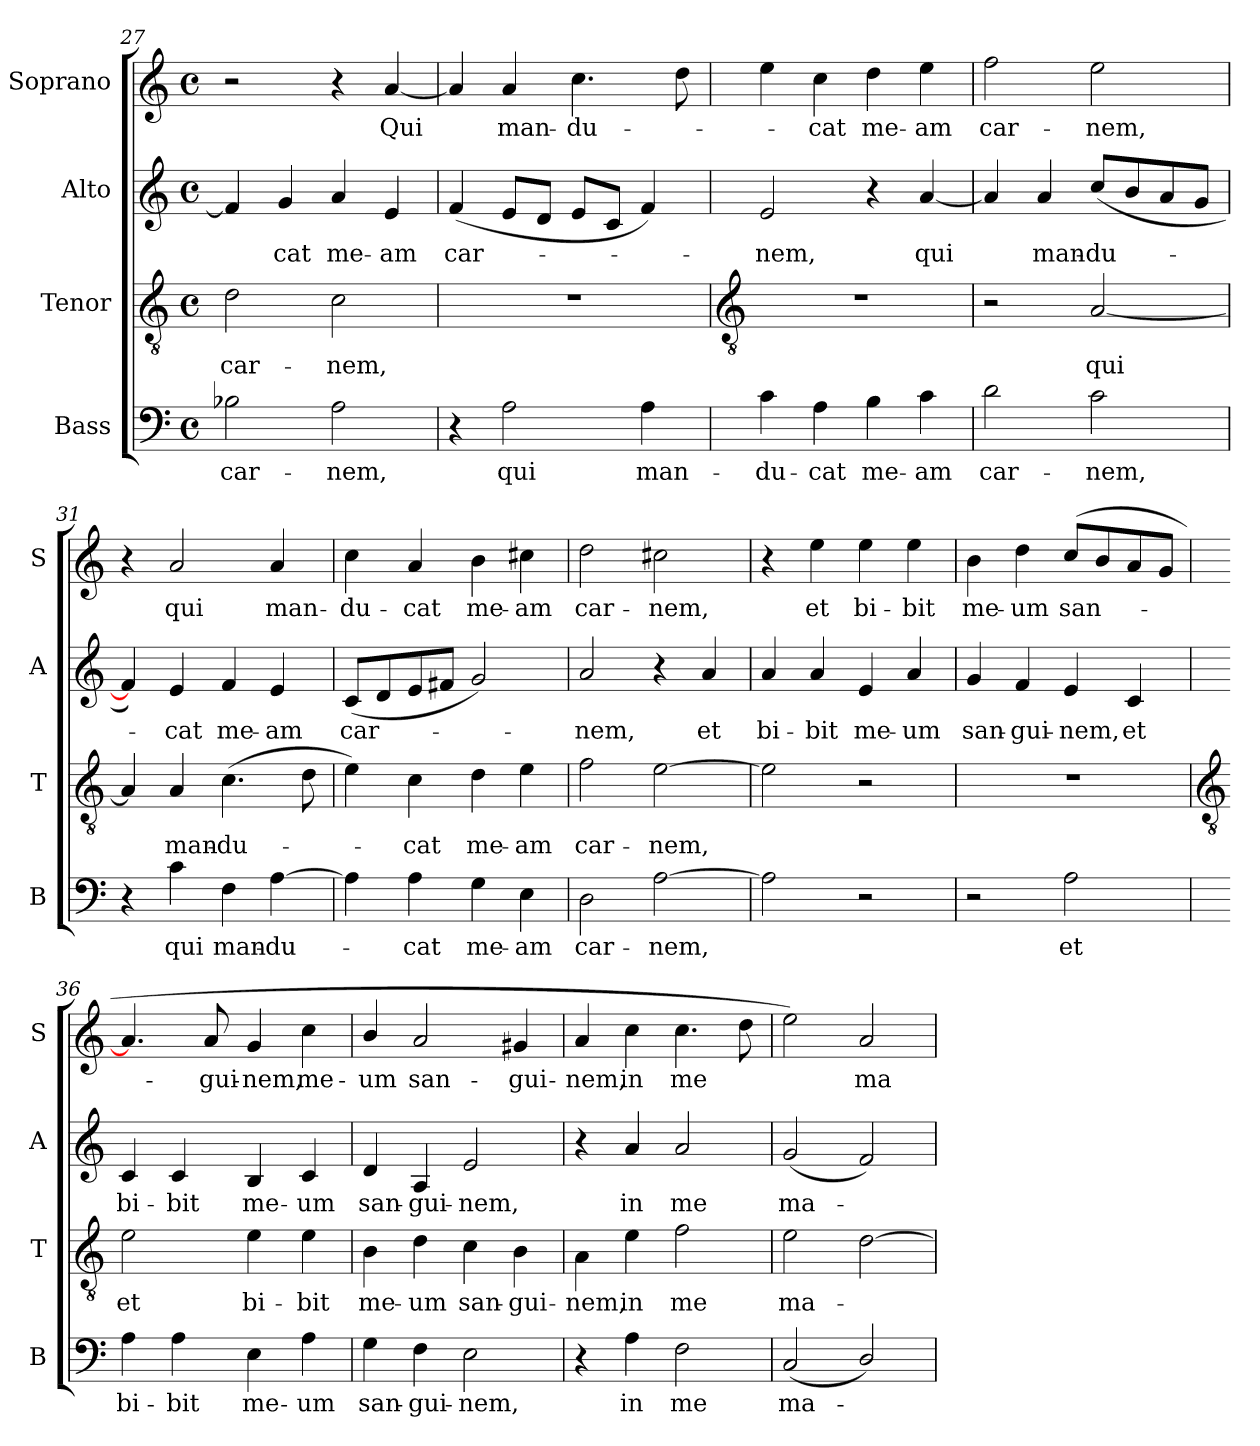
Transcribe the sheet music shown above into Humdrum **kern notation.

**kern	**text	**kern	**text	**kern	**text	**kern	**text
*part4	*part4	*part3	*part3	*part2	*part2	*part1	*part1
*staff4	*staff4	*staff3	*staff3	*staff2	*staff2	*staff1	*staff1
*I"Bass	*	*I"Tenor	*	*I"Alto	*	*I"Soprano	*
*I'B	*	*I'T	*	*I'A	*	*I'S	*
*clefF4	*	*clefGv2	*	*clefG2	*	*clefG2	*
*k[]	*	*k[]	*	*k[]	*	*k[]	*
*C:	*	*C:	*	*C:	*	*C:	*
*M4/4	*	*M4/4	*	*M4/4	*	*M4/4	*
*met(c)	*	*met(c)	*	*met(c)	*	*met(c)	*
=27	=27	=27	=27	=27	=27	=27	=27
!	!LO:LY:b	!	!LO:LY:b	!	!	!	!
2B-X	car-	2d	car-	4f]	.	2r	.
!	!	!	!	!	!LO:LY:b	!	!
.	.	.	.	4g	cat	.	.
!	!LO:LY:b	!	!LO:LY:b	!	!LO:LY:b	!	!
2A	-nem,	2c	-nem,	4a	me-	4r	.
!	!	!	!	!	!LO:LY:b	!	!LO:LY:b
.	.	.	.	4e	-am	[4a	Qui
=28	=28	=28	=28	=28	=28	=28	=28
!	!	!	!	!	!LO:LY:b	!	!
4r	.	1r	.	(<4f	car-	4a]	.
!	!LO:LY:b	!	!	!	!	!	!LO:LY:b
2A	qui	.	.	8eL	.	4a	man-
.	.	.	.	8dJ	.	.	.
!	!	!	!	!	!	!	!LO:LY:b
.	.	.	.	8eL	.	4.cc	-du-
.	.	.	.	8cJ	.	.	.
!	!LO:LY:b	!	!	!	!	!	!
4A	man-	.	.	4f)	.	.	.
.	.	.	.	.	.	8dd	.
!!LO:LB:g=z
=29	=29	=29	=29	=29	=29	=29	=29
*	*	*clefGv2	*	*	*	*	*
!	!LO:LY:b	!	!	!	!LO:LY:b	!	!
4c	-du-	1r	.	2e	nem,	4ee	.
!	!LO:LY:b	!	!	!	!	!	!LO:LY:b
4A	-cat	.	.	.	.	4cc	cat
!	!LO:LY:b	!	!	!	!	!	!LO:LY:b
4B	me-	.	.	4r	.	4dd	me-
!	!LO:LY:b	!	!	!	!LO:LY:b	!	!LO:LY:b
4c	-am	.	.	[4a	qui	4ee	-am
=30	=30	=30	=30	=30	=30	=30	=30
!	!LO:LY:b	!	!	!	!	!	!LO:LY:b
2d	car-	2r	.	4a]	.	2ff	car-
!	!	!	!	!	!LO:LY:b	!	!
.	.	.	.	4a	man-	.	.
!	!LO:LY:b	!	!LO:LY:b	!	!LO:LY:b	!	!LO:LY:b
2c	-nem,	[2A	qui	(<8ccL	-du-	2ee	-nem,
.	.	.	.	8b	.	.	.
.	.	.	.	8a	.	.	.
.	.	.	.	8gJ	.	.	.
=31	=31	=31	=31	=31	=31	=31	=31
4r	.	4A]	.	4f])	.	4r	.
!	!LO:LY:b	!	!LO:LY:b	!	!LO:LY:b	!	!LO:LY:b
4c	qui	4A	man-	4e	cat	2a	qui
!	!LO:LY:b	!	!LO:LY:b	!	!LO:LY:b	!	!
4F	man-	(>4.c	-du-	4f	me-	.	.
!	!LO:LY:b	!	!	!	!LO:LY:b	!	!LO:LY:b
[4A	-du-	.	.	4e	-am	4a	man-
.	.	8d	.	.	.	.	.
=32	=32	=32	=32	=32	=32	=32	=32
!	!	!	!	!	!LO:LY:b	!	!LO:LY:b
4A]	.	4e)	.	(<8cL	car-	4cc	-du-
.	.	.	.	8d	.	.	.
!	!LO:LY:b	!	!LO:LY:b	!	!	!	!LO:LY:b
4A	cat	4c	cat	8e	.	4a	-cat
.	.	.	.	8f#XJ	.	.	.
!	!LO:LY:b	!	!LO:LY:b	!	!	!	!LO:LY:b
4G	me-	4d	me-	2g)	.	4b	me-
!	!LO:LY:b	!	!LO:LY:b	!	!	!	!LO:LY:b
4E	-am	4e	-am	.	.	4cc#X	-am
=33	=33	=33	=33	=33	=33	=33	=33
!	!LO:LY:b	!	!LO:LY:b	!	!LO:LY:b	!	!LO:LY:b
2D	car-	2f	car-	2a	nem,	2dd	car-
!	!LO:LY:b	!	!LO:LY:b	!	!	!	!LO:LY:b
[2A	-nem,	[2e	-nem,	4r	.	2cc#X	-nem,
!	!	!	!	!	!LO:LY:b	!	!
.	.	.	.	4a	et	.	.
=34	=34	=34	=34	=34	=34	=34	=34
!	!	!	!	!	!LO:LY:b	!	!
2A]	.	2e]	.	4a	bi-	4r	.
!	!	!	!	!	!LO:LY:b	!	!LO:LY:b
.	.	.	.	4a	-bit	4ee	et
!	!	!	!	!	!LO:LY:b	!	!LO:LY:b
2r	.	2r	.	4e	me-	4ee	bi-
!	!	!	!	!	!LO:LY:b	!	!LO:LY:b
.	.	.	.	4a	-um	4ee	-bit
=35	=35	=35	=35	=35	=35	=35	=35
!	!	!	!	!	!LO:LY:b	!	!LO:LY:b
2r	.	1r	.	4g	san-	4b	me-
!	!	!	!	!	!LO:LY:b	!	!LO:LY:b
.	.	.	.	4f	-gui-	4dd	-um
!	!LO:LY:b	!	!	!	!LO:LY:b	!	!LO:LY:b
2A	et	.	.	4e	-nem,	(>8ccL	san-
.	.	.	.	.	.	8b	.
!	!	!	!	!	!LO:LY:b	!	!
.	.	.	.	4c	et	8a	.
.	.	.	.	.	.	8gJ	.
!!LO:LB:g=z
=36	=36	=36	=36	=36	=36	=36	=36
*	*	*clefGv2	*	*	*	*	*
!	!LO:LY:b	!	!LO:LY:b	!	!LO:LY:b	!	!
4A	bi-	2e	et	4c	bi-	4.a]	.
!	!LO:LY:b	!	!	!	!LO:LY:b	!	!
4A	-bit	.	.	4c	-bit	.	.
!	!	!	!	!	!	!	!LO:LY:b
.	.	.	.	.	.	8a	gui-
!	!LO:LY:b	!	!LO:LY:b	!	!LO:LY:b	!	!LO:LY:b
4E	me-	4e	bi-	4B	me-	4g	-nem,
!	!LO:LY:b	!	!LO:LY:b	!	!LO:LY:b	!	!LO:LY:b
4A	-um	4e	-bit	4c	-um	4cc	me-
=37	=37	=37	=37	=37	=37	=37	=37
!	!LO:LY:b	!	!LO:LY:b	!	!LO:LY:b	!	!LO:LY:b
4G	san-	4B	me-	4d	san-	4b/	-um
!	!LO:LY:b	!	!LO:LY:b	!	!LO:LY:b	!	!LO:LY:b
4F	-gui-	4d	-um	4A	-gui-	2a	san-
!	!LO:LY:b	!	!LO:LY:b	!	!LO:LY:b	!	!
2E	-nem,	4c	san-	2e	-nem,	.	.
!	!	!	!LO:LY:b	!	!	!	!LO:LY:b
.	.	4B	-gui-	.	.	4g#X	-gui-
=38	=38	=38	=38	=38	=38	=38	=38
!	!	!	!LO:LY:b	!	!	!	!LO:LY:b
4r	.	4A\	-nem,	4r	.	4a	-nem,
!	!LO:LY:b	!	!LO:LY:b	!	!LO:LY:b	!	!LO:LY:b
4A	in	4e	in	4a	in	4cc	in
!	!LO:LY:b	!	!LO:LY:b	!	!LO:LY:b	!	!LO:LY:b
2F	me	2f	me	2a	me	4.cc	me
.	.	.	.	.	.	8dd	.
=39	=39	=39	=39	=39	=39	=39	=39
!	!LO:LY:b	!	!LO:LY:b	!	!LO:LY:b	!	!
(<2C	ma-	2e	ma-	(<2g	ma-	2ee)	.
!	!	!	!	!	!	!	!LO:LY:b
2D/)	.	[2d	.	2f)	.	2a	ma-
=	=	=	=	=	=	=	=
*-	*-	*-	*-	*-	*-	*-	*-
